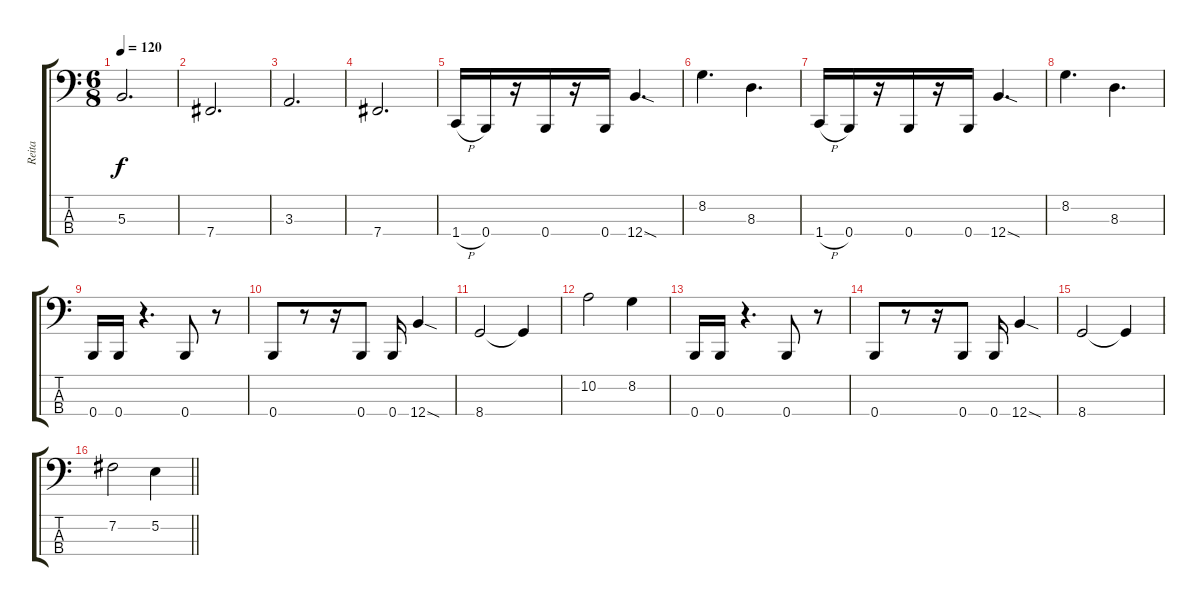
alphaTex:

\track ("Reita" "Reita") {instrument electricbasspick}
\staff {score tabs}
\tuning (E2 B1 Gb1 B0) {hide}
\ts (6 8)
\tempo 120
\clef f4
\ks c
5.3.2{d dy f} |
7.4.2{d} |
3.3.2{d} |
7.4.2{d} |
1.4{h}.16 0.4.16 r.16 0.4.16 r.16 0.4.16 12.4{sod}.4{d} |
8.2.4{d} 8.3.4{d} |
1.4{h}.16 0.4.16 r.16 0.4.16 r.16 0.4.16 12.4{sod}.4{d} |
8.2.4{d} 8.3.4{d} |
0.4.16 0.4.16 r.4{d} 0.4.8 r.8 |
0.4.8 r.8 r.16 0.4.8 0.4.16 12.4{sod}.4 |
8.4.2 8.4{t}.4 |
10.2.2 8.2.4 |
0.4.16 0.4.16 r.4{d} 0.4.8 r.8 |
0.4.8 r.8 r.16 0.4.8 0.4.16 12.4{sod}.4 |
8.4.2 8.4{t}.4 |
\barLineRight lightlight
7.2.2 5.2.4
